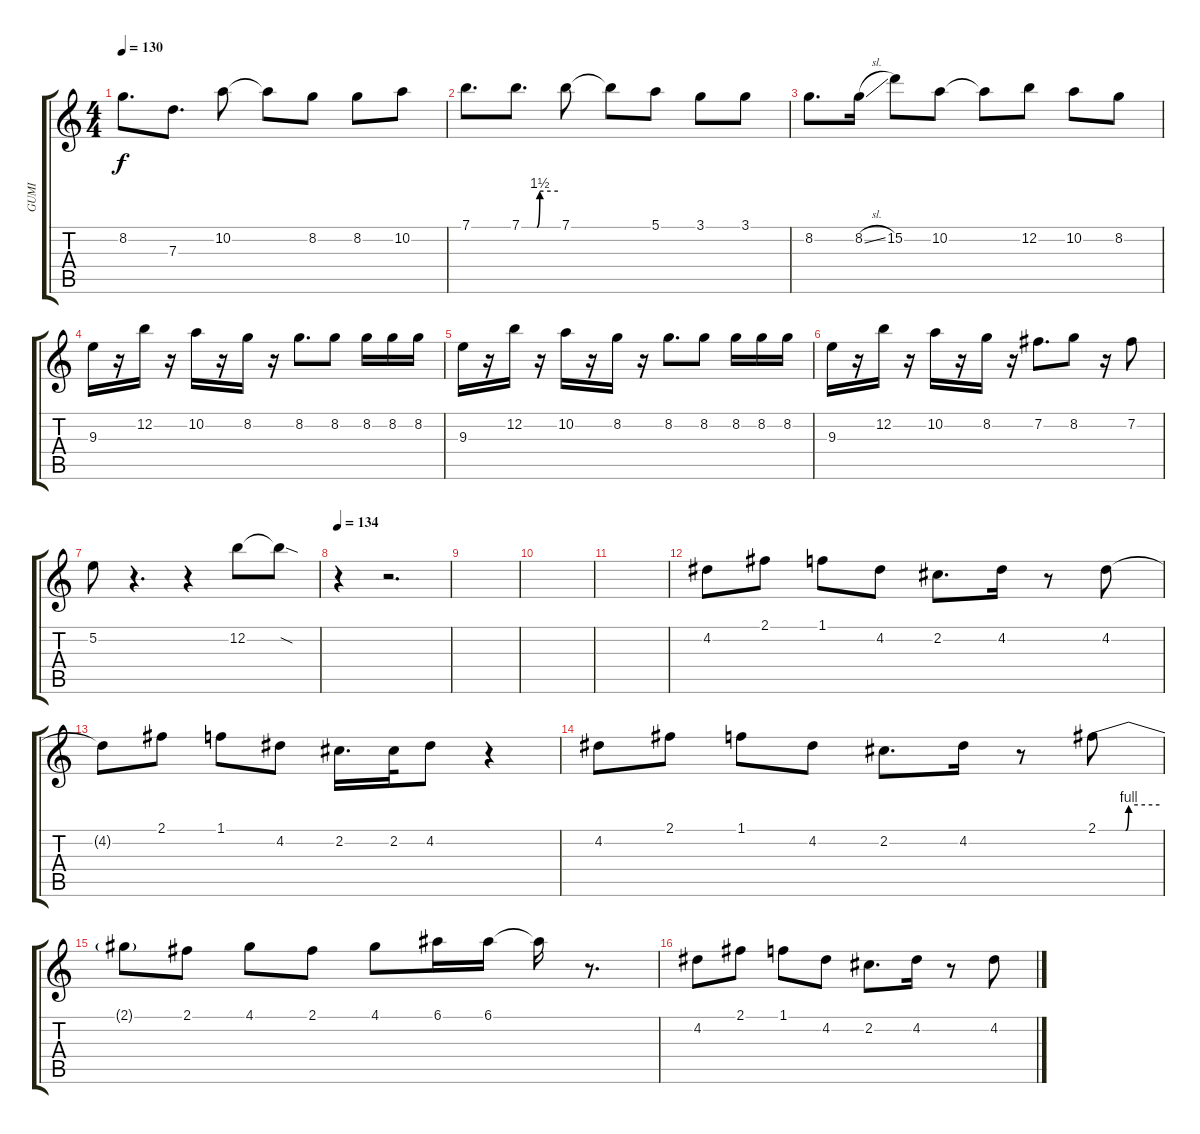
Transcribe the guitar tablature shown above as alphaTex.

\track ("GUMI" "GUMI") {instrument overdrivenguitar}
\staff {score tabs}
\tuning (E4 B3 G3 D3 A2 E2) {hide}
\ts (4 4)
\tempo 130
\clef g2
\ks c
8.2.8{d dy f} 7.3.8{d} 10.2.8 10.2{t}.8 8.2.8 8.2.8 10.2.8 |
7.1.8{d} 7.1{be (custom 0 0 25 0 30 6 60 6)}.8{d} 7.1.8 7.1{t}.8 5.1.8 3.1.8 3.1.8 |
8.2.8{d} 8.2{sl}.16 15.2.8 10.2.8 10.2{t}.8 12.2.8 10.2.8 8.2.8 |
9.3.16 r.16 12.2.16 r.16 10.2.16 r.16 8.2.16 r.16 8.2.8{d} 8.2.8 8.2.16 8.2.16 8.2.16 |
9.3.16 r.16 12.2.16 r.16 10.2.16 r.16 8.2.16 r.16 8.2.8{d} 8.2.8 8.2.16 8.2.16 8.2.16 |
9.3.16 r.16 12.2.16 r.16 10.2.16 r.16 8.2.16 r.16 7.2.8{d} 8.2.8 r.16 7.2.8 |
5.2.8 r.4{d} r.4 12.2.8 12.2{sod t}.8 |
\tempo 134
r.4 r.2{d} |
|
|
|
4.2.8 2.1.8 1.1.8 4.2.8 2.2.8{d} 4.2.16 r.8 4.2.8 |
4.2{t}.8 2.1.8 1.1.8 4.2.8 2.2.16{d} 2.2.32 4.2.8 r.4 |
4.2.8 2.1.8 1.1.8 4.2.8 2.2.8{d} 4.2.16 r.8 2.1{be (custom 0 0 27 0 30 4 60 4)}.8 |
2.1{t}.8 2.1.8 4.1.8 2.1.8 4.1.8 6.1.16 6.1.16 6.1{t}.16 r.8{d} |
4.2.8 2.1.8 1.1.8 4.2.8 2.2.8{d} 4.2.16 r.8 4.2.8
